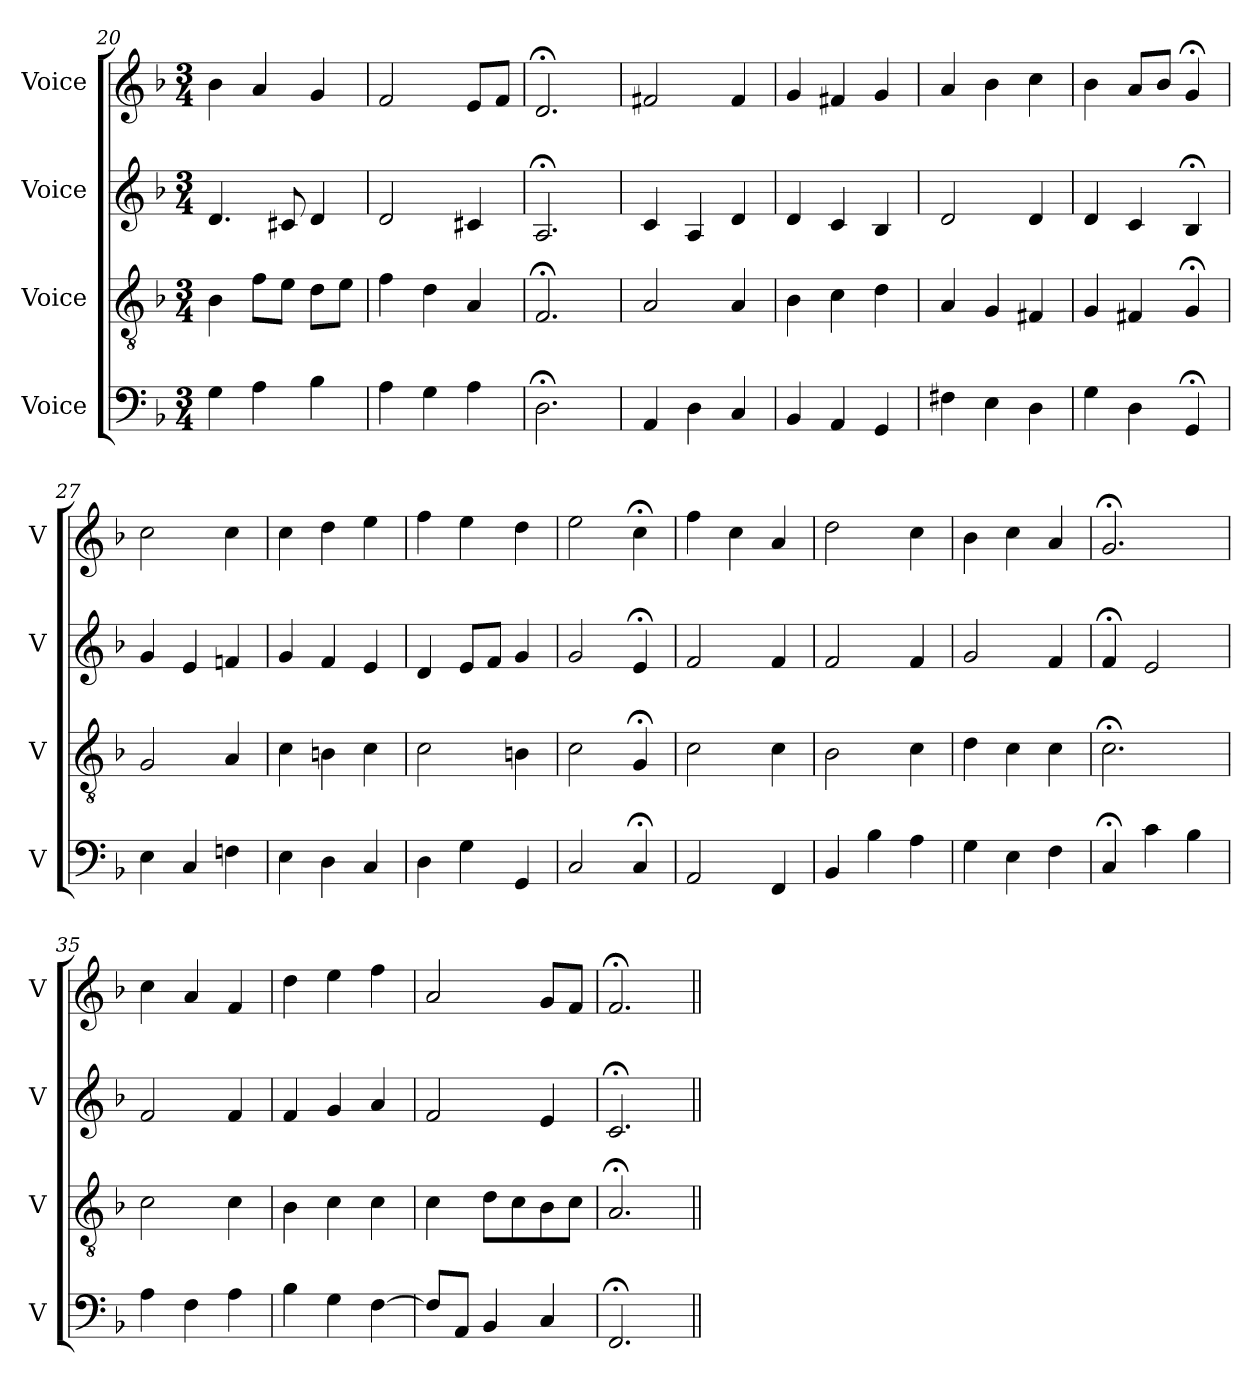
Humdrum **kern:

**kern	**kern	**kern	**kern
*part4	*part3	*part2	*part1
*staff4	*staff3	*staff2	*staff1
*I"Voice	*I"Voice	*I"Voice	*I"Voice
*I'V	*I'V	*I'V	*I'V
*clefF4	*clefGv2	*clefG2	*clefG2
*k[b-]	*k[b-]	*k[b-]	*k[b-]
*M3/4	*M3/4	*M3/4	*M3/4
=20	=20	=20	=20
4G\	4B-\	4.d/	4b-\
4A\	8f\L	.	4a/
.	8e\J	8c#X/	.
4B-\	8d\L	4d/	4g/
.	8e\J	.	.
=21	=21	=21	=21
4A\	4f\	2d/	2f/
4G\	4d\	.	.
4A\	4A/	4c#X/	8e/L
.	.	.	8f/J
=22	=22	=22	=22
2.D;\	2.F;/	2.A;/	2.d;/
!!LO:PB:g=z
=23	=23	=23	=23
4AA/	2A/	4c/	2f#X/
4D\	.	4A/	.
4C/	4A/	4d/	4f#/
=24	=24	=24	=24
4BB-/	4B-\	4d/	4g/
4AA/	4c\	4c/	4f#X/
4GG/	4d\	4B-/	4g/
=25	=25	=25	=25
4F#X\	4A/	2d/	4a/
4E\	4G/	.	4b-\
4D\	4F#X/	4d/	4cc\
=26	=26	=26	=26
4G\	4G/	4d/	4b-\
4D\	4F#X/	4c/	8a/L
.	.	.	8b-/J
4GG;/	4G;/	4B-;/	4g;/
=27	=27	=27	=27
4E\	2G/	4g/	2cc\
4C/	.	4e/	.
4Fn\	4A/	4fn/	4cc\
=28	=28	=28	=28
4E\	4c\	4g/	4cc\
4D\	4Bn\	4f/	4dd\
4C/	4c\	4e/	4ee\
=29	=29	=29	=29
4D\	2c\	4d/	4ff\
4G\	.	8e/L	4ee\
.	.	8f/J	.
4GG/	4Bn\	4g/	4dd\
=30	=30	=30	=30
2C/	2c\	2g/	2ee\
4C;/	4G;/	4e;/	4cc;\
=31	=31	=31	=31
2AA/	2c\	2f/	4ff\
.	.	.	4cc\
4FF/	4c\	4f/	4a/
=32	=32	=32	=32
4BB-/	2B-\	2f/	2dd\
4B-\	.	.	.
4A\	4c\	4f/	4cc\
=33	=33	=33	=33
4G\	4d\	2g/	4b-\
4E\	4c\	.	4cc\
4F\	4c\	4f/	4a/
!!LO:PB:g=z
=34	=34	=34	=34
4C;/	2.c;\	4f;/	2.g;/
4c\	.	2e/	.
4B-\	.	.	.
=35	=35	=35	=35
4A\	2c\	2f/	4cc\
4F\	.	.	4a/
4A\	4c\	4f/	4f/
=36	=36	=36	=36
4B-\	4B-\	4f/	4dd\
4G\	4c\	4g/	4ee\
[4F\	4c\	4a/	4ff\
=37	=37	=37	=37
8F/L]	4c\	2f/	2a/
8AA/J	.	.	.
4BB-/	8d\L	.	.
.	8c\	.	.
4C/	8B-\	4e/	8g/L
.	8c\J	.	8f/J
=38	=38	=38	=38
2.FF;/	2.A;/	2.c;/	2.f;/
=||	=||	=||	=||
*-	*-	*-	*-
